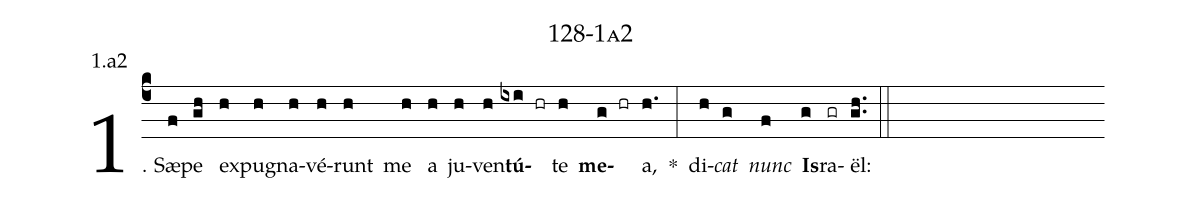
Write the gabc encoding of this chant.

name: 128-1a2;
annotation: 1.a2;
%%
(c4)1. Sæ(f)pe(gh) ex(h)pu(h)gna(h)vé(h)runt(h) me(h) a(h) ju(h)ven(h)<b>tú</b>(ixi hr)te(h) <b>me</b>(g hr)a,(h.) *(:) di(h)<i>cat</i>(g) <i>nunc</i>(f) <b>Is</b>(g)ra(gr)ël:(gh..) (::)
